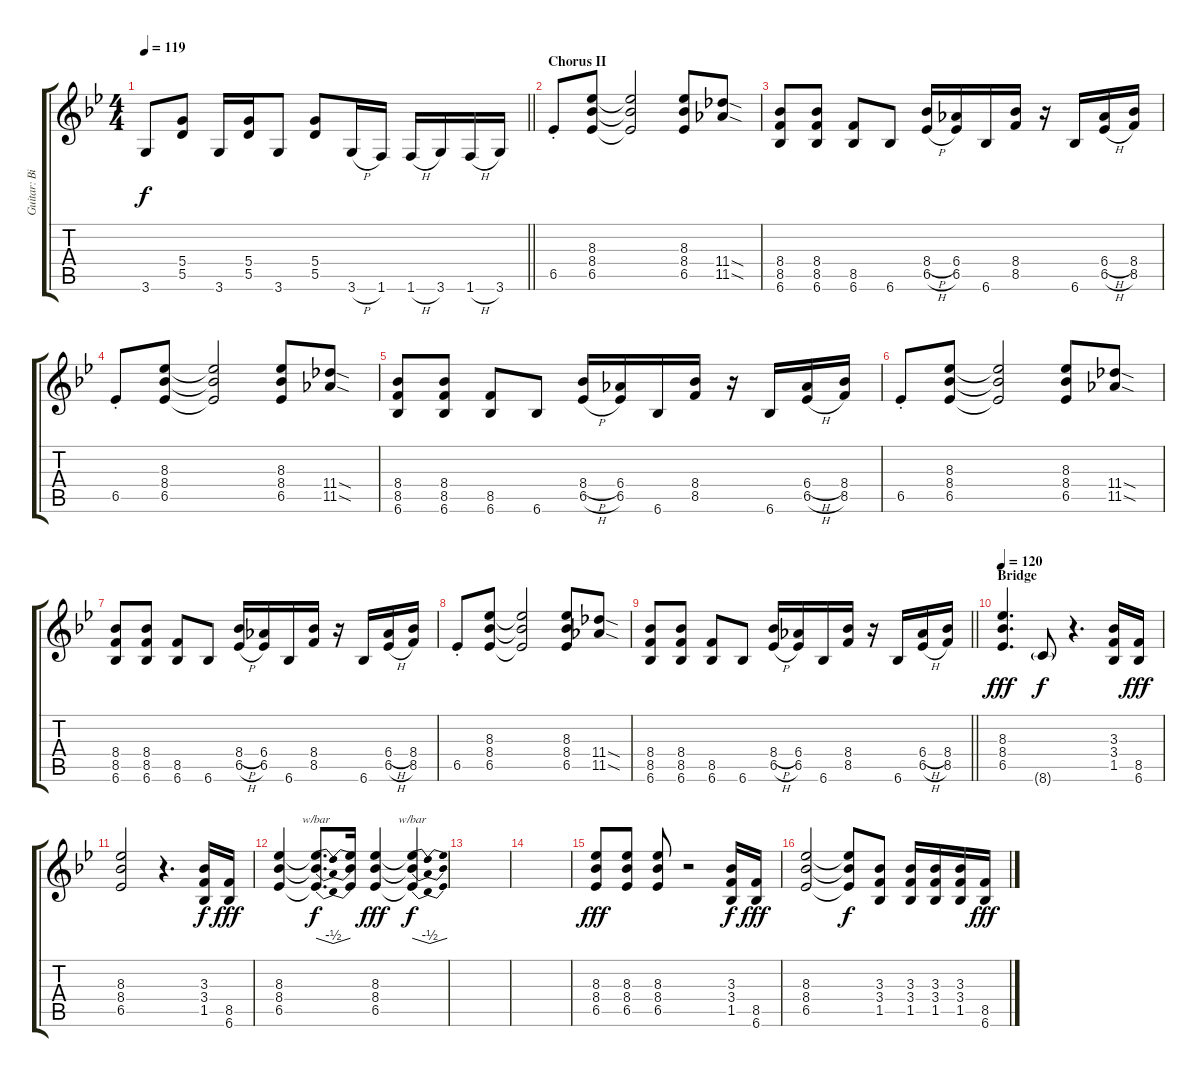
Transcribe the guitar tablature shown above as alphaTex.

\track ("Guitar: Billy" "Guitar: Bi") {instrument distortionguitar}
\staff {score tabs}
\tuning (E4 B3 G3 D3 A2 E2) {hide}
\ts (4 4)
\tempo 119
\clef g2
\barLineRight lightlight
\ks bb
3.6.8{dy f} (5.4 5.5).8 3.6.16 (5.4 5.5).16 3.6.8 (5.4 5.5).8 3.6{h}.16 1.6.16 1.6{h}.16 3.6.16 1.6{h}.16 3.6.16 |
\section ("" "Chorus II")
6.5{st}.8 (8.3 8.4 6.5).8 (8.3{t} 8.4{t} 6.5{t}).2 (8.3 8.4 6.5).8 (11.4{sod} 11.5{sod}).8 |
(8.4 8.5 6.6).8 (8.4 8.5 6.6).8 (8.5 6.6).8 6.6.8 (8.4{h} 6.5{h}).16 (6.4 6.5).16 6.6.16 (8.4 8.5).16 r.16 6.6.16 (6.4{h} 6.5{h}).16 (8.4 8.5).16 |
6.5{st}.8 (8.3 8.4 6.5).8 (8.3{t} 8.4{t} 6.5{t}).2 (8.3 8.4 6.5).8 (11.4{sod} 11.5{sod}).8 |
(8.4 8.5 6.6).8 (8.4 8.5 6.6).8 (8.5 6.6).8 6.6.8 (8.4{h} 6.5{h}).16 (6.4 6.5).16 6.6.16 (8.4 8.5).16 r.16 6.6.16 (6.4{h} 6.5{h}).16 (8.4 8.5).16 |
6.5{st}.8 (8.3 8.4 6.5).8 (8.3{t} 8.4{t} 6.5{t}).2 (8.3 8.4 6.5).8 (11.4{sod} 11.5{sod}).8 |
(8.4 8.5 6.6).8 (8.4 8.5 6.6).8 (8.5 6.6).8 6.6.8 (8.4{h} 6.5{h}).16 (6.4 6.5).16 6.6.16 (8.4 8.5).16 r.16 6.6.16 (6.4{h} 6.5{h}).16 (8.4 8.5).16 |
6.5{st}.8 (8.3 8.4 6.5).8 (8.3{t} 8.4{t} 6.5{t}).2 (8.3 8.4 6.5).8 (11.4{sod} 11.5{sod}).8 |
\barLineRight lightlight
(8.4 8.5 6.6).8 (8.4 8.5 6.6).8 (8.5 6.6).8 6.6.8 (8.4{h} 6.5{h}).16 (6.4 6.5).16 6.6.16 (8.4 8.5).16 r.16 6.6.16 (6.4{h} 6.5{h}).16 (8.4 8.5).16 |
\section ("" "Bridge")
\tempo 120
(8.3 8.4 6.5).4{d dy fff} 8.6{g}.8{dy f} r.4{d} (3.3 3.4 1.5).16 (8.5 6.6).16{dy fff} |
(8.3 8.4 6.5).2 r.4{d} (3.3 3.4 1.5).16{dy f} (8.5 6.6).16{dy fff} |
(8.3 8.4 6.5).4 (8.3{t} 8.4{t} 6.5{t}).8{d tbe (dip default 0 0 30 -2 60 0) dy f} (8.3{t} 8.4{t} 6.5{t}).16 (8.3 8.4 6.5).4{dy fff} (8.3{t} 8.4{t} 6.5{t}).4{tbe (dip default 0 0 30 -2 60 0) dy f} |
|
|
(8.3 8.4 6.5).8{dy fff} (8.3 8.4 6.5).8 (8.3 8.4 6.5).8 r.2 (3.3 3.4 1.5).16{dy f} (8.5 6.6).16{dy fff} |
(8.3 8.4 6.5).2 (8.3{t} 8.4{t} 6.5{t}).8{dy f} (3.3 3.4 1.5).8 (3.3 3.4 1.5).16 (3.3 3.4 1.5).16 (3.3 3.4 1.5).16 (8.5 6.6).16{dy fff}
